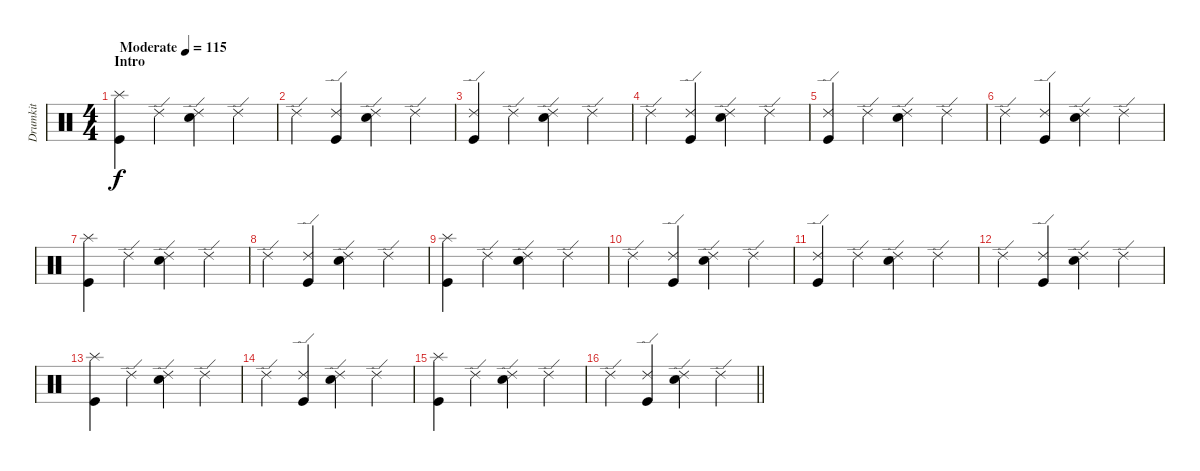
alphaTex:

\track ("Drumkit" "Drumkit") {instrument percussion}
\staff {score}
\articulation defaults
\ts (4 4)
\section ("" "Intro")
\tempo (115 "Moderate")
\clef neutral
\ks c
("Splash (hit)" "Kick (hit)").4{dy f} "Ride (edge) 2".4 ("Ride (edge) 2" "Snare (hit) 2").4 "Ride (edge) 2".4 |
"Ride (edge) 2".4 ("Ride (edge) 2" "Kick (hit)").4 ("Ride (edge) 2" "Snare (hit) 2").4 "Ride (edge) 2".4 |
("Ride (edge) 2" "Kick (hit)").4 "Ride (edge) 2".4 ("Ride (edge) 2" "Snare (hit) 2").4 "Ride (edge) 2".4 |
"Ride (edge) 2".4 ("Ride (edge) 2" "Kick (hit)").4 ("Ride (edge) 2" "Snare (hit) 2").4 "Ride (edge) 2".4 |
("Ride (edge) 2" "Kick (hit)").4 "Ride (edge) 2".4 ("Ride (edge) 2" "Snare (hit) 2").4 "Ride (edge) 2".4 |
"Ride (edge) 2".4 ("Ride (edge) 2" "Kick (hit)").4 ("Ride (edge) 2" "Snare (hit) 2").4 "Ride (edge) 2".4 |
("Splash (hit)" "Kick (hit)").4 "Ride (edge) 2".4 ("Ride (edge) 2" "Snare (hit) 2").4 "Ride (edge) 2".4 |
"Ride (edge) 2".4 ("Ride (edge) 2" "Kick (hit)").4 ("Ride (edge) 2" "Snare (hit) 2").4 "Ride (edge) 2".4 |
("Splash (hit)" "Kick (hit)").4 "Ride (edge) 2".4 ("Ride (edge) 2" "Snare (hit) 2").4 "Ride (edge) 2".4 |
"Ride (edge) 2".4 ("Ride (edge) 2" "Kick (hit)").4 ("Ride (edge) 2" "Snare (hit) 2").4 "Ride (edge) 2".4 |
("Ride (edge) 2" "Kick (hit)").4 "Ride (edge) 2".4 ("Ride (edge) 2" "Snare (hit) 2").4 "Ride (edge) 2".4 |
"Ride (edge) 2".4 ("Ride (edge) 2" "Kick (hit)").4 ("Ride (edge) 2" "Snare (hit) 2").4 "Ride (edge) 2".4 |
("Splash (hit)" "Kick (hit)").4 "Ride (edge) 2".4 ("Ride (edge) 2" "Snare (hit) 2").4 "Ride (edge) 2".4 |
"Ride (edge) 2".4 ("Ride (edge) 2" "Kick (hit)").4 ("Ride (edge) 2" "Snare (hit) 2").4 "Ride (edge) 2".4 |
("Splash (hit)" "Kick (hit)").4 "Ride (edge) 2".4 ("Ride (edge) 2" "Snare (hit) 2").4 "Ride (edge) 2".4 |
\barLineRight lightlight "Ride (edge) 2".4
("Ride (edge) 2" "Kick (hit)").4 ("Ride (edge) 2" "Snare (hit) 2").4 "Ride (edge) 2".4
